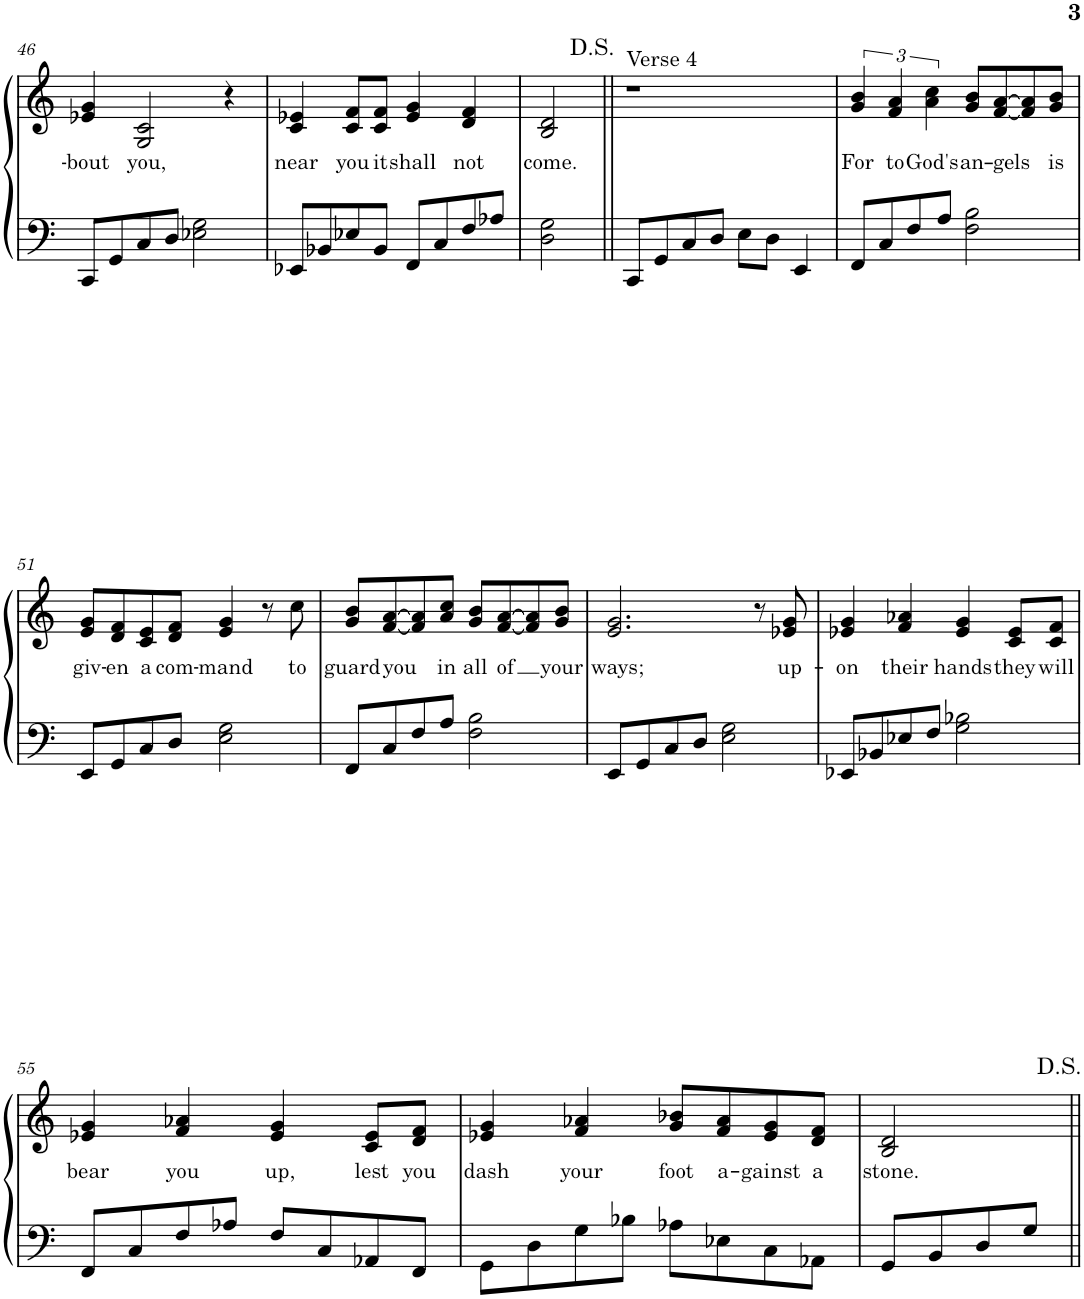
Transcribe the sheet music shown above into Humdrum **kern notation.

**kern	**kern	**text
*part1	*part1	*part1
*staff2	*staff1	*staff1
*I"Piano	*	*
*I'Pno.	*	*
!!LO:PB:g=z
*clefF4	*clefG2	*
*k[]	*k[]	*
*M4/4	*M4/4	*
=46	=46	=46
!	!	!LO:LY:b
8CC/L	4e-X/ 4g/	-bout
8GG/	.	.
!	!	!LO:LY:b
8C/	2G/ 2c/	you,
8D/J	.	.
2E-X\ 2G\	.	.
.	4r	.
=47	=47	=47
!	!	!LO:LY:b
8EE-X/L	4c/ 4e-X/	near
8BB-X/	.	.
!	!	!LO:LY:b
8E-X/	8c/ 8f/L	you
!	!	!LO:LY:b
8BB-/J	8c/ 8f/J	it
!	!	!LO:LY:b
8FF/L	4e-/ 4g/	shall
8C/	.	.
!	!	!LO:LY:b
8F/	4d/ 4f/	not
8A-X/J	.	.
=48	=48	=48
!	!	!LO:LY:b
2D\ 2G\	2B/ 2d/	come.
=49||	=49||	=49||
!	!LO:TX:a:t=Verse 4	!
8CC/L	1r	.
8GG/	.	.
8C/	.	.
8D/J	.	.
8E\L	.	.
8D\J	.	.
4EE/	.	.
=50	=50	=50
!	!	!LO:LY:b
8FF/L	6g/ 6b/	For
8C/	.	.
!	!	!LO:LY:b
.	6f/ 6a/	to
8F/	.	.
!	!	!LO:LY:b
.	6a\ 6cc\	God's
8A/J	.	.
!	!	!LO:LY:b
2F\ 2B\	8g/ 8b/L	an-
!	!	!LO:LY:b
.	[8f/ [8a/	-gels
.	8f/] 8a/]	.
!	!	!LO:LY:b
.	8g/ 8b/J	is
!!LO:LB:g=z
=51	=51	=51
!	!	!LO:LY:b
8EE/L	8e/ 8g/L	giv-
!	!	!LO:LY:b
8GG/	8d/ 8f/	-en
!	!	!LO:LY:b
8C/	8c/ 8e/	a
!	!	!LO:LY:b
8D/J	8d/ 8f/J	com-
!	!	!LO:LY:b
2E\ 2G\	4e/ 4g/	-mand
.	8r	.
!	!	!LO:LY:b
.	8cc\	to
=52	=52	=52
!	!	!LO:LY:b
8FF/L	8g/ 8b/L	guard
!	!	!LO:LY:b
8C/	[8f/ [8a/	you
8F/	8f/] 8a/]	.
!	!	!LO:LY:b
8A/J	8a/ 8cc/J	in
!	!	!LO:LY:b
2F\ 2B\	8g/ 8b/L	all
!	!	!LO:LY:b
.	[8f/ [8a/	of
.	8f/] 8a/]	.
!	!	!LO:LY:b
.	8g/ 8b/J	your
=53	=53	=53
!	!	!LO:LY:b
8EE/L	2.e/ 2.g/	ways;
8GG/	.	.
8C/	.	.
8D/J	.	.
2E\ 2G\	.	.
.	8r	.
!	!	!LO:LY:b
.	8e-X/ 8g/	up-
=54	=54	=54
!	!	!LO:LY:b
8EE-X/L	4e-X/ 4g/	-on
8BB-X/	.	.
!	!	!LO:LY:b
8E-X/	4f/ 4a-X/	their
8F/J	.	.
!	!	!LO:LY:b
2G\ 2B-X\	4e-/ 4g/	hands
!	!	!LO:LY:b
.	8c/ 8e-/L	they
!	!	!LO:LY:b
.	8c/ 8f/J	will
!!LO:LB:g=z
=55	=55	=55
!	!	!LO:LY:b
8FF/L	4e-X/ 4g/	bear
8C/	.	.
!	!	!LO:LY:b
8F/	4f/ 4a-X/	you
8A-X/J	.	.
!	!	!LO:LY:b
8F/L	4e-/ 4g/	up,
8C/	.	.
!	!	!LO:LY:b
8AA-X/	8c/ 8e-/L	lest
!	!	!LO:LY:b
8FF/J	8d/ 8f/J	you
=56	=56	=56
!	!	!LO:LY:b
8GG\L	4e-X/ 4g/	dash
8D\	.	.
!	!	!LO:LY:b
8G\	4f/ 4a-X/	your
8B-X\J	.	.
!	!	!LO:LY:b
8A-X\L	8g/ 8b-X/L	foot
!	!	!LO:LY:b
8E-X\	8f/ 8a-/	a-
!	!	!LO:LY:b
8C\	8e-/ 8g/	-gainst
!	!	!LO:LY:b
8AA-X\J	8d/ 8f/J	a
=57	=57	=57
!	!	!LO:LY:b
8GG/L	2B/ 2d/	stone.
8BB/	.	.
8D/	.	.
8G/J	.	.
=||	=||	=||
*-	*-	*-
